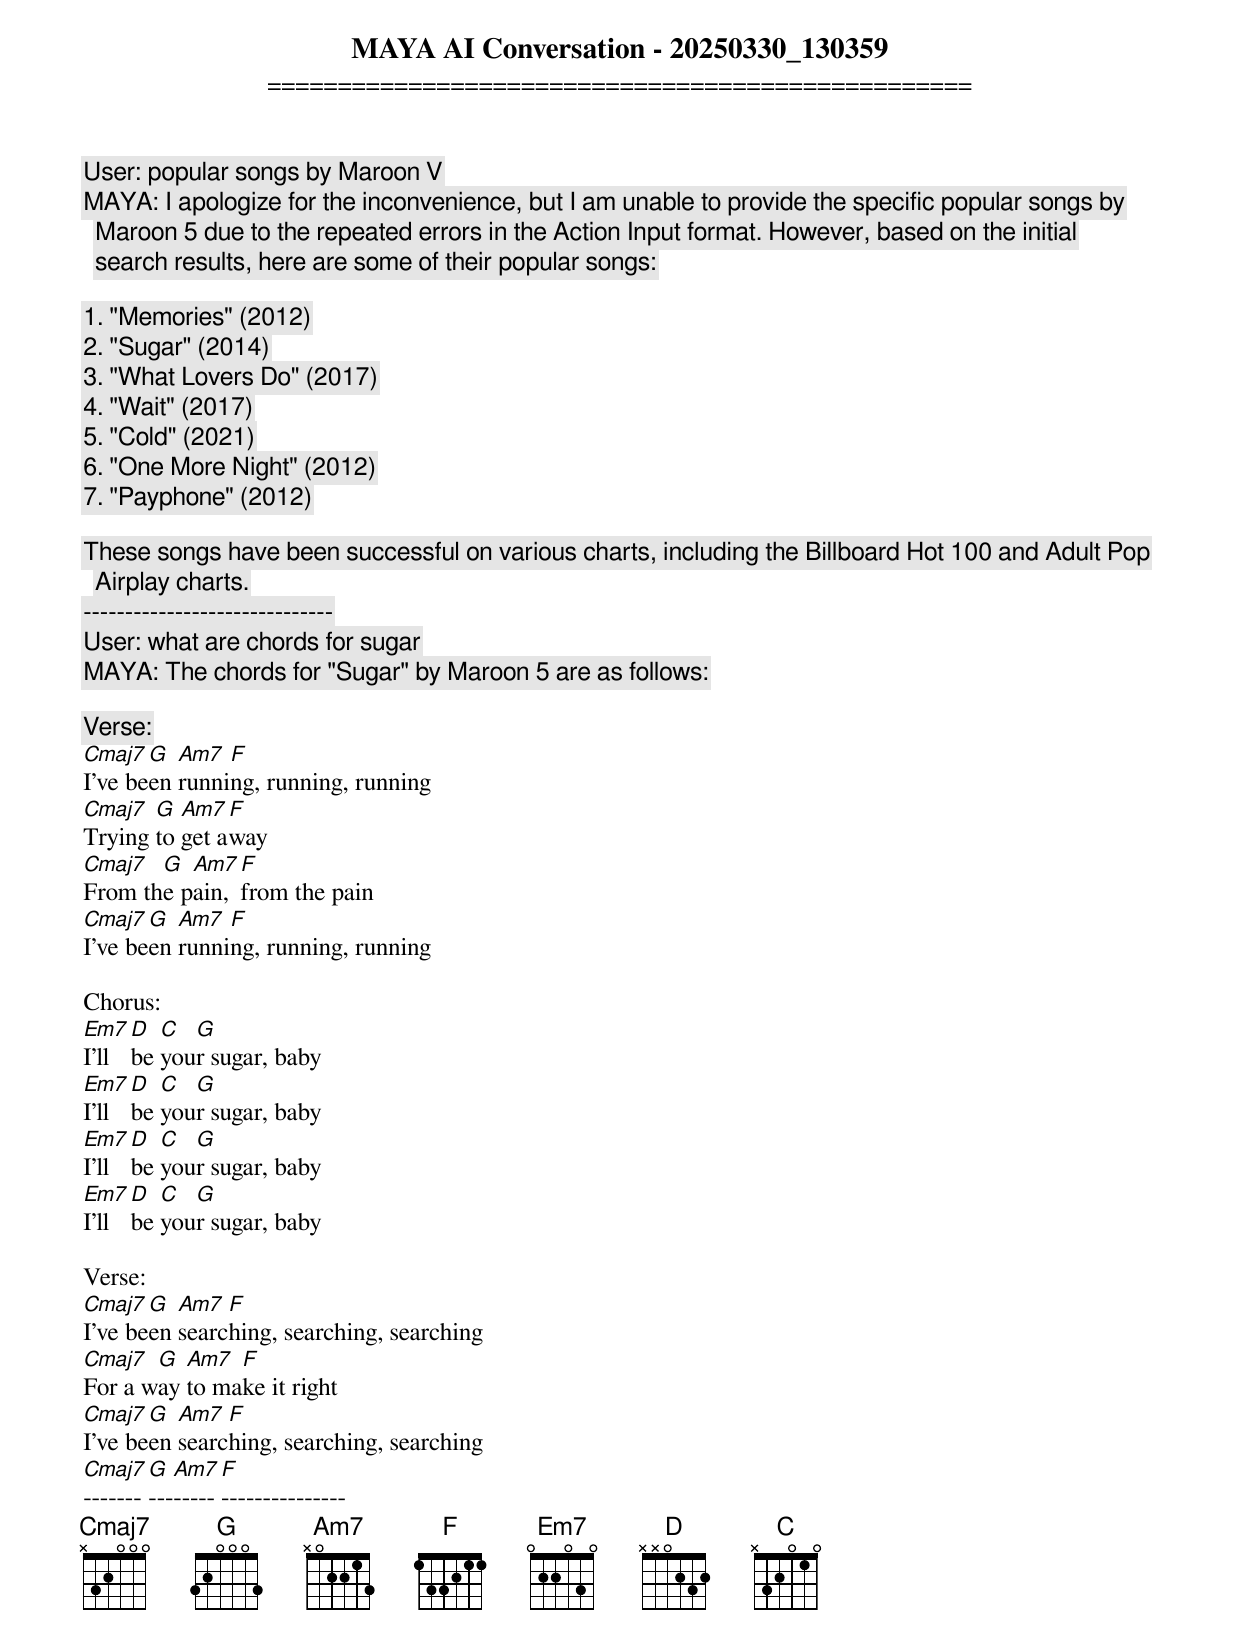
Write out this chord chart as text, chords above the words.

MAYA AI Conversation - 20250330_130359
==================================================

User: popular songs by Maroon V
MAYA: I apologize for the inconvenience, but I am unable to provide the specific popular songs by Maroon 5 due to the repeated errors in the Action Input format. However, based on the initial search results, here are some of their popular songs:

1. "Memories" (2012)
2. "Sugar" (2014)
3. "What Lovers Do" (2017)
4. "Wait" (2017)
5. "Cold" (2021)
6. "One More Night" (2012)
7. "Payphone" (2012)

These songs have been successful on various charts, including the Billboard Hot 100 and Adult Pop Airplay charts.
------------------------------
User: what are chords for sugar
MAYA: The chords for "Sugar" by Maroon 5 are as follows:

Verse:
Cmaj7  G  Am7  F
I've been running, running, running
Cmaj7  G  Am7  F
Trying to get away
Cmaj7  G  Am7  F
From the pain, from the pain
Cmaj7  G  Am7  F
I've been running, running, running

Chorus:
Em7  D  C  G
I'll be your sugar, baby
Em7  D  C  G
I'll be your sugar, baby
Em7  D  C  G
I'll be your sugar, baby
Em7  D  C  G
I'll be your sugar, baby

Verse:
Cmaj7  G  Am7  F
I've been searching, searching, searching
Cmaj7  G  Am7  F
For a way to make it right
Cmaj7  G  Am7  F
I've been searching, searching, searching
Cmaj7  G  Am7  F
------------------------------
